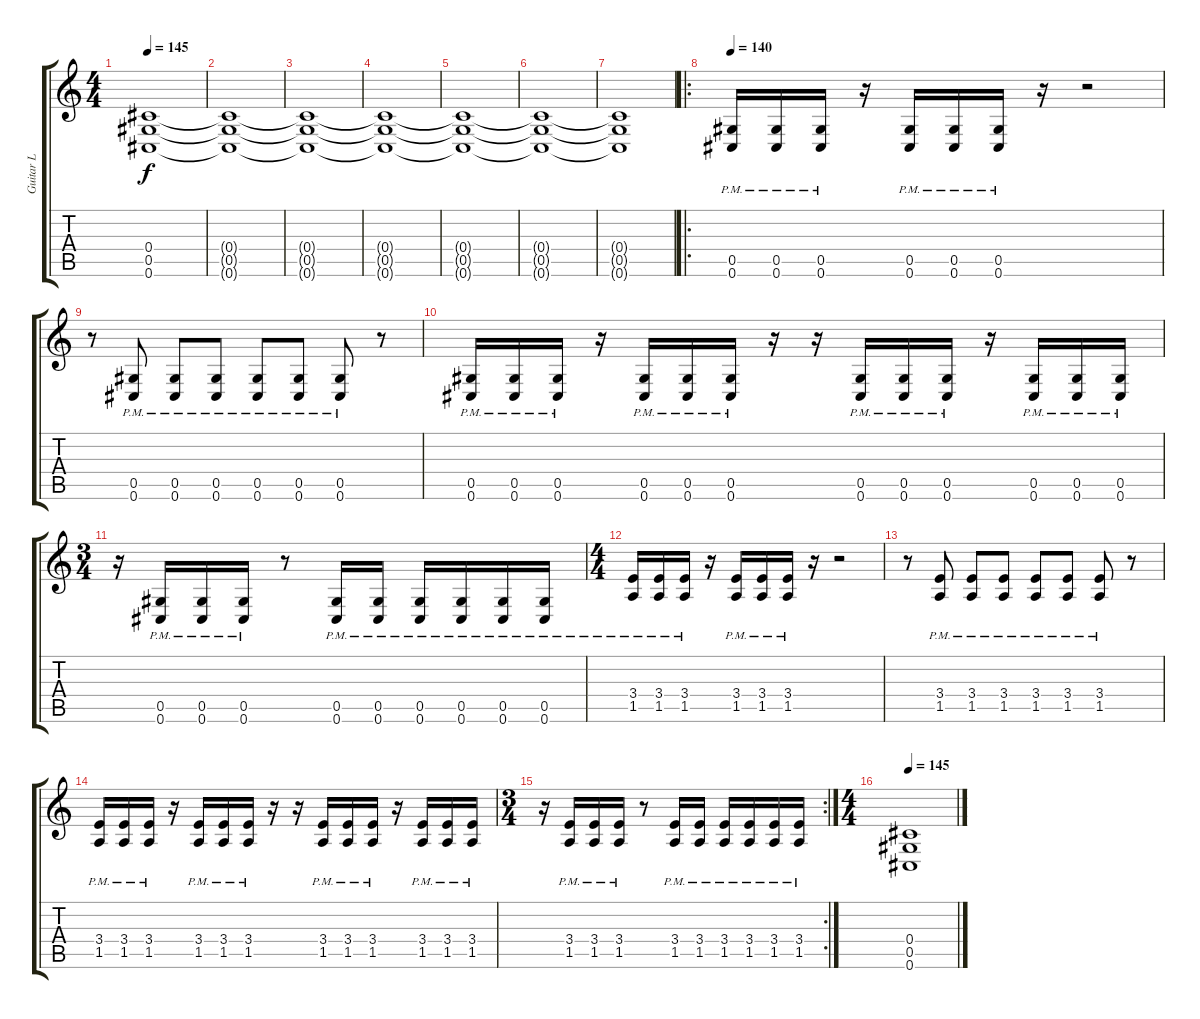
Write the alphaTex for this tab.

\track ("Guitar L" "Guitar L") {instrument overdrivenguitar}
\staff {score tabs}
\tuning (Eb4 Bb3 Gb3 Db3 Ab2 Db2) {hide}
\ts (4 4)
\tempo 145
\clef g2
\ks c
(0.4{t} 0.5{t} 0.6{t}).1{dy f} |
(0.4{t} 0.5{t} 0.6{t}).1 |
(0.4{t} 0.5{t} 0.6{t}).1 |
(0.4{t} 0.5{t} 0.6{t}).1 |
(0.4{t} 0.5{t} 0.6{t}).1 |
(0.4{t} 0.5{t} 0.6{t}).1 |
(0.4{t} 0.5{t} 0.6{t}).1 |
\ro
\tempo 140
(0.5{pm} 0.6{pm}).16 (0.5{pm} 0.6{pm}).16 (0.5{pm} 0.6{pm}).16 r.16 (0.5{pm} 0.6{pm}).16 (0.5{pm} 0.6{pm}).16 (0.5{pm} 0.6{pm}).16 r.16 r.2 |
r.8 (0.5{pm} 0.6{pm}).8 (0.5{pm} 0.6{pm}).8 (0.5{pm} 0.6{pm}).8 (0.5{pm} 0.6{pm}).8 (0.5{pm} 0.6{pm}).8 (0.5{pm} 0.6{pm}).8 r.8 |
(0.5{pm} 0.6{pm}).16 (0.5{pm} 0.6{pm}).16 (0.5{pm} 0.6{pm}).16 r.16 (0.5{pm} 0.6{pm}).16 (0.5{pm} 0.6{pm}).16 (0.5{pm} 0.6{pm}).16 r.16 r.16 (0.5{pm} 0.6{pm}).16 (0.5{pm} 0.6{pm}).16 (0.5{pm} 0.6{pm}).16 r.16 (0.5{pm} 0.6{pm}).16 (0.5{pm} 0.6{pm}).16 (0.5{pm} 0.6{pm}).16 |
\ts (3 4)
r.16 (0.5{pm} 0.6{pm}).16 (0.5{pm} 0.6{pm}).16 (0.5{pm} 0.6{pm}).16 r.8 (0.5{pm} 0.6{pm}).16 (0.5{pm} 0.6{pm}).16 (0.5{pm} 0.6{pm}).16 (0.5{pm} 0.6{pm}).16 (0.5{pm} 0.6{pm}).16 (0.5{pm} 0.6{pm}).16 |
\ts (4 4)
(3.4{pm} 1.5{pm}).16 (3.4{pm} 1.5{pm}).16 (3.4{pm} 1.5{pm}).16 r.16 (3.4{pm} 1.5{pm}).16 (3.4{pm} 1.5{pm}).16 (3.4{pm} 1.5{pm}).16 r.16 r.2 |
r.8 (3.4{pm} 1.5{pm}).8 (3.4{pm} 1.5{pm}).8 (3.4{pm} 1.5{pm}).8 (3.4{pm} 1.5{pm}).8 (3.4{pm} 1.5{pm}).8 (3.4{pm} 1.5{pm}).8 r.8 |
(3.4{pm} 1.5{pm}).16 (3.4{pm} 1.5{pm}).16 (3.4{pm} 1.5{pm}).16 r.16 (3.4{pm} 1.5{pm}).16 (3.4{pm} 1.5{pm}).16 (3.4{pm} 1.5{pm}).16 r.16 r.16 (3.4{pm} 1.5{pm}).16 (3.4{pm} 1.5{pm}).16 (3.4{pm} 1.5{pm}).16 r.16 (3.4{pm} 1.5{pm}).16 (3.4{pm} 1.5{pm}).16 (3.4{pm} 1.5{pm}).16 |
\rc 2
\ts (3 4)
r.16 (3.4{pm} 1.5{pm}).16 (3.4{pm} 1.5{pm}).16 (3.4{pm} 1.5{pm}).16 r.8 (3.4{pm} 1.5{pm}).16 (3.4{pm} 1.5{pm}).16 (3.4{pm} 1.5{pm}).16 (3.4{pm} 1.5{pm}).16 (3.4{pm} 1.5{pm}).16 (3.4{pm} 1.5{pm}).16 |
\ts (4 4)
\tempo 145
(0.4 0.5 0.6).1
